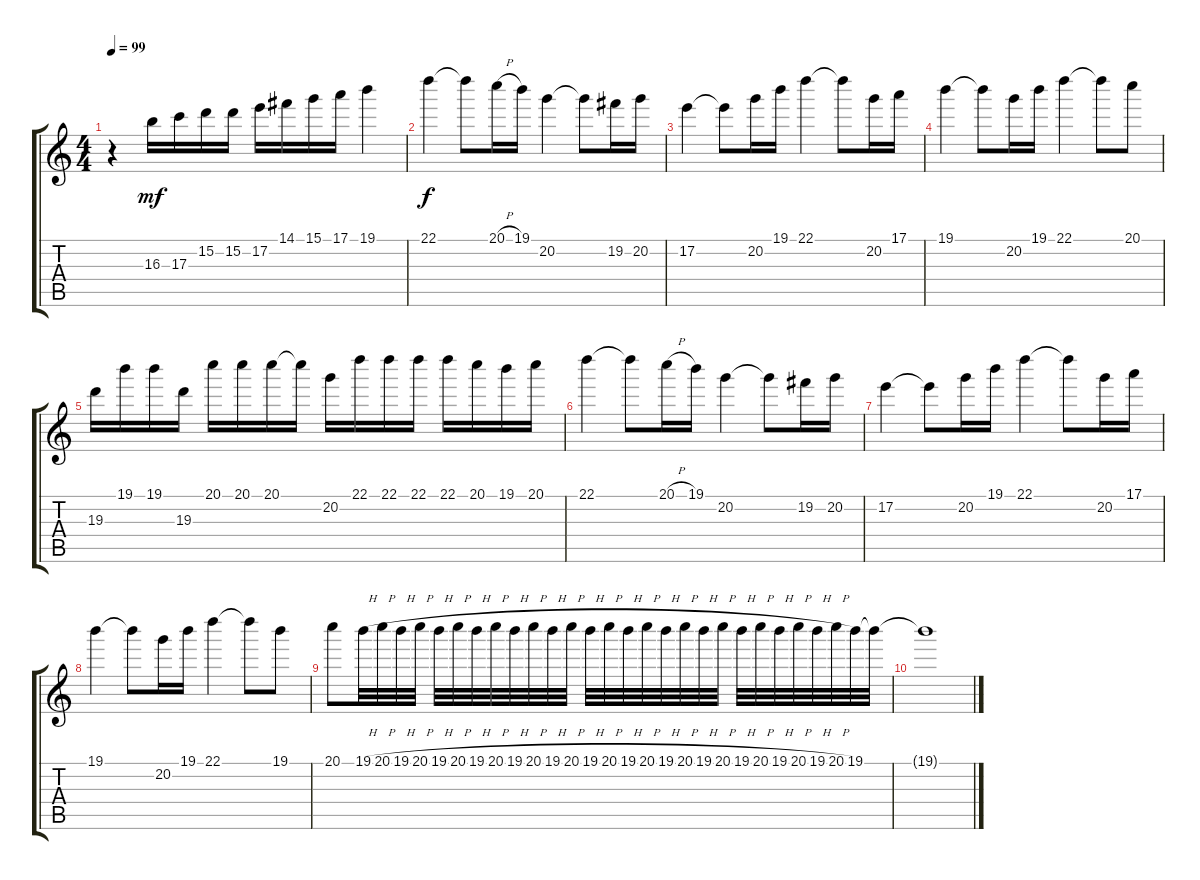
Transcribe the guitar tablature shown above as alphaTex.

\track "" {instrument overdrivenguitar}
\staff {score tabs}
\tuning (E4 B3 G3 D3 A2 E2) {hide}
\ts (4 4)
\tempo 99
\clef g2
\ks c
r.4{dy f} 16.3.16{dy mf} 17.3.16 15.2.16 15.2.16 17.2.16 14.1.16 15.1.16 17.1.16 19.1.4 |
22.1.4{dy f} 22.1{t}.8 20.1{h}.16 19.1.16 20.2.4 20.2{t}.8 19.2.16 20.2.16 |
17.2.4 17.2{t}.8 20.2.16 19.1.16 22.1.4 22.1{t}.8 20.2.16 17.1.16 |
19.1.4 19.1{t}.8 20.2.16 19.1.16 22.1.4 22.1{t}.8 20.1.8 |
19.3.16 19.1.16 19.1.16 19.3.16 20.1.16 20.1.16 20.1.16 20.1{t}.16 20.2.16 22.1.16 22.1.16 22.1.16 22.1.16 20.1.16 19.1.16 20.1.16 |
22.1.4 22.1{t}.8 20.1{h}.16 19.1.16 20.2.4 20.2{t}.8 19.2.16 20.2.16 |
17.2.4 17.2{t}.8 20.2.16 19.1.16 22.1.4 22.1{t}.8 20.2.16 17.1.16 |
19.1.4 19.1{t}.8 20.2.16 19.1.16 22.1.4 22.1{t}.8 19.1.8 |
20.1.8 19.1{h}.32 20.1{h}.32 19.1{h}.32 20.1{h}.32 19.1{h}.32 20.1{h}.32 19.1{h}.32 20.1{h}.32 19.1{h}.32 20.1{h}.32 19.1{h}.32 20.1{h}.32 19.1{h}.32 20.1{h}.32 19.1{h}.32 20.1{h}.32 19.1{h}.32 20.1{h}.32 19.1{h}.32 20.1{h}.32 19.1{h}.32 20.1{h}.32 19.1{h}.32 20.1{h}.32 19.1{h}.32 20.1{h}.32 19.1.32 19.1{t}.32 |
19.1{t}.1
